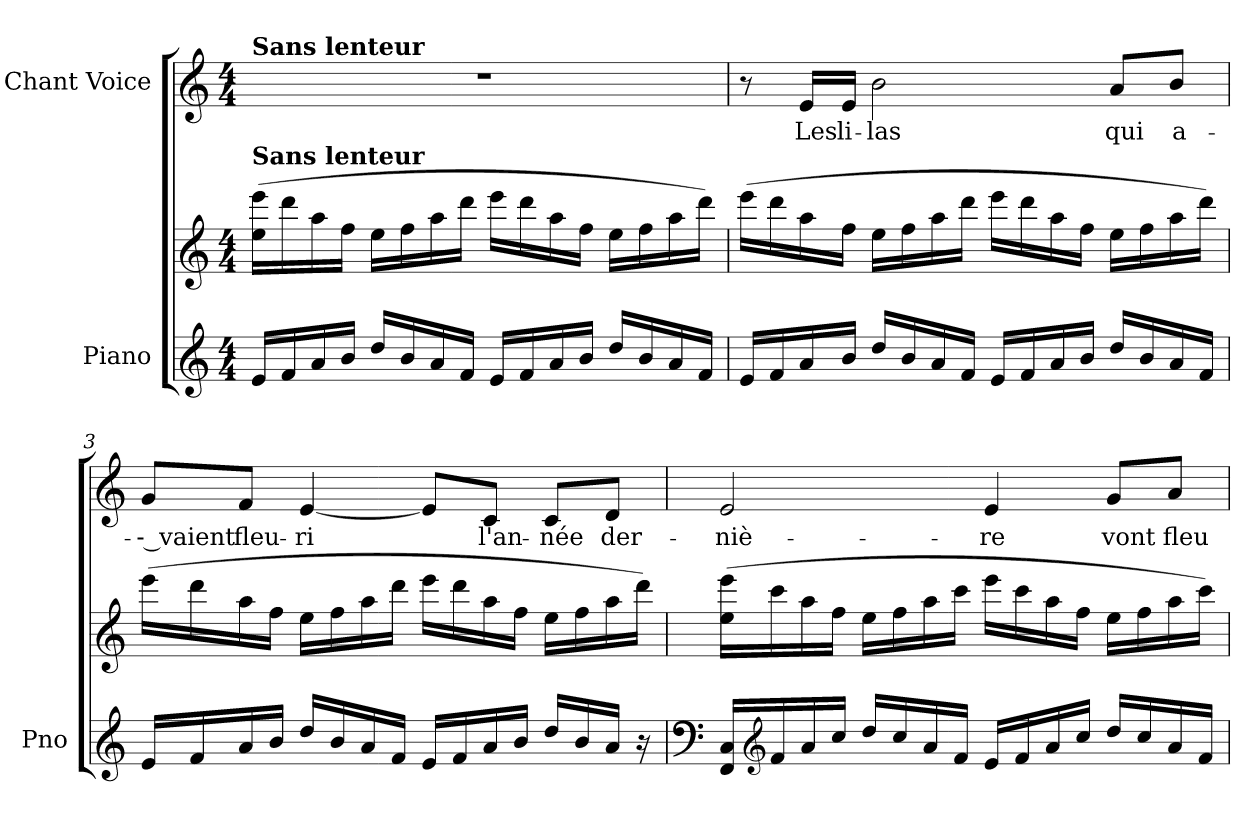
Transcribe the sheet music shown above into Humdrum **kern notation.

**kern	**kern	**dynam	**kern	**text	**dynam
*part2	*part2	*part2	*part1	*part1	*part1
*staff3	*staff2	*staff2/3	*staff1	*staff1	*staff1
*I"Piano	*	*	*I"Chant Voice	*	*
*I'Pno	*	*	*	*	*
*clefG2	*clefG2	*	*clefG2	*	*
*k[]	*k[]	*	*k[]	*	*
*M4/4	*M4/4	*	*M4/4	*	*
=1	=1	=1	=1	=1	=1
!	!	!	!LO:TX:a:B:t=Sans lenteur	!	!
!	!LO:TX:a:B:t=Sans lenteur	!	!	!	!
!	!	!LO:DY:b	!	!	!
!	!	!LO:DY:n=1:b	!	!	!
16e/LL	(>16ee\ 16eee\LL	pp other-dynamics	1r	.	.
16f/	16ddd\	.	.	.	.
16a/	16aa\	.	.	.	.
16b/JJ	16ff\JJ	.	.	.	.
16dd/LL	16ee\LL	.	.	.	.
16b/	16ff\	.	.	.	.
16a/	16aa\	.	.	.	.
16f/JJ	16ddd\JJ	.	.	.	.
16e/LL	16eee\LL	.	.	.	.
16f/	16ddd\	.	.	.	.
16a/	16aa\	.	.	.	.
16b/JJ	16ff\JJ	.	.	.	.
16dd/LL	16ee\LL	.	.	.	.
16b/	16ff\	.	.	.	.
16a/	16aa\	.	.	.	.
16f/JJ	16ddd\JJ)	.	.	.	.
=2	=2	=2	=2	=2	=2
!	!	!	!	!	!LO:DY:a
!	!	!	!	!	!LO:DY:n=1:a
16e/LL	(>16eee\LL	.	8r	.	p other-dynamics
16f/	16ddd\	.	.	.	.
!	!	!	!	!LO:LY:b	!
16a/	16aa\	.	16e/LL	Les	.
!	!	!	!	!LO:LY:b	!
16b/JJ	16ff\JJ	.	16e/JJ	li-	.
!	!	!	!	!LO:LY:b	!
16dd/LL	16ee\LL	.	2b\	-las	.
16b/	16ff\	.	.	.	.
16a/	16aa\	.	.	.	.
16f/JJ	16ddd\JJ	.	.	.	.
16e/LL	16eee\LL	.	.	.	.
16f/	16ddd\	.	.	.	.
16a/	16aa\	.	.	.	.
16b/JJ	16ff\JJ	.	.	.	.
!	!	!	!	!LO:LY:b	!
16dd/LL	16ee\LL	.	8a/L	qui	.
16b/	16ff\	.	.	.	.
!	!	!	!	!LO:LY:b	!
16a/	16aa\	.	8b/J	a-	.
16f/JJ	16ddd\JJ)	.	.	.	.
!!LO:LB:g=z
=3	=3	=3	=3	=3	=3
!	!	!	!	!LO:LY:b	!
16e/LL	(>16eee\LL	.	8g/L	-- vaient	.
16f/	16ddd\	.	.	.	.
!	!	!	!	!LO:LY:b	!
16a/	16aa\	.	8f/J	fleu-	.
16b/JJ	16ff\JJ	.	.	.	.
!	!	!	!	!LO:LY:b	!
16dd/LL	16ee\LL	.	[4e/	-ri	.
16b/	16ff\	.	.	.	.
16a/	16aa\	.	.	.	.
16f/JJ	16ddd\JJ	.	.	.	.
16e/LL	16eee\LL	.	8e/L]	.	.
16f/	16ddd\	.	.	.	.
!	!	!	!	!LO:LY:b	!
16a/	16aa\	.	8c/J	l'an-	.
16b/JJ	16ff\JJ	.	.	.	.
!	!	!	!	!LO:LY:b	!
16dd/LL	16ee\LL	.	8c/L	-née	.
16b/	16ff\	.	.	.	.
!	!	!	!	!LO:LY:b	!
16a/JJ	16aa\	.	8d/J	der-	.
16r	16ddd\JJ)	.	.	.	.
=4	=4	=4	=4	=4	=4
*clefF4	*	*	*	*	*
!	!	!	!	!LO:LY:b	!
16FF/ 16C/LL	(>16ee\ 16eee\LL	.	2e/	-niè-	.
*clefG2	*	*	*	*	*
16f/	16ccc\	.	.	.	.
16a/	16aa\	.	.	.	.
16cc/JJ	16ff\JJ	.	.	.	.
16dd/LL	16ee\LL	.	.	.	.
16cc/	16ff\	.	.	.	.
16a/	16aa\	.	.	.	.
16f/JJ	16ccc\JJ	.	.	.	.
!	!	!	!	!LO:LY:b	!
16e/LL	16eee\LL	.	4e/	-re	.
16f/	16ccc\	.	.	.	.
16a/	16aa\	.	.	.	.
16cc/JJ	16ff\JJ	.	.	.	.
!	!	!	!	!LO:LY:b	!
16dd/LL	16ee\LL	.	8g/L	vont	.
16cc/	16ff\	.	.	.	.
!	!	!	!	!LO:LY:b	!
16a/	16aa\	.	8a/J	fleu-	.
16f/JJ	16ccc\JJ)	.	.	.	.
=	=	=	=	=	=
*-	*-	*-	*-	*-	*-
